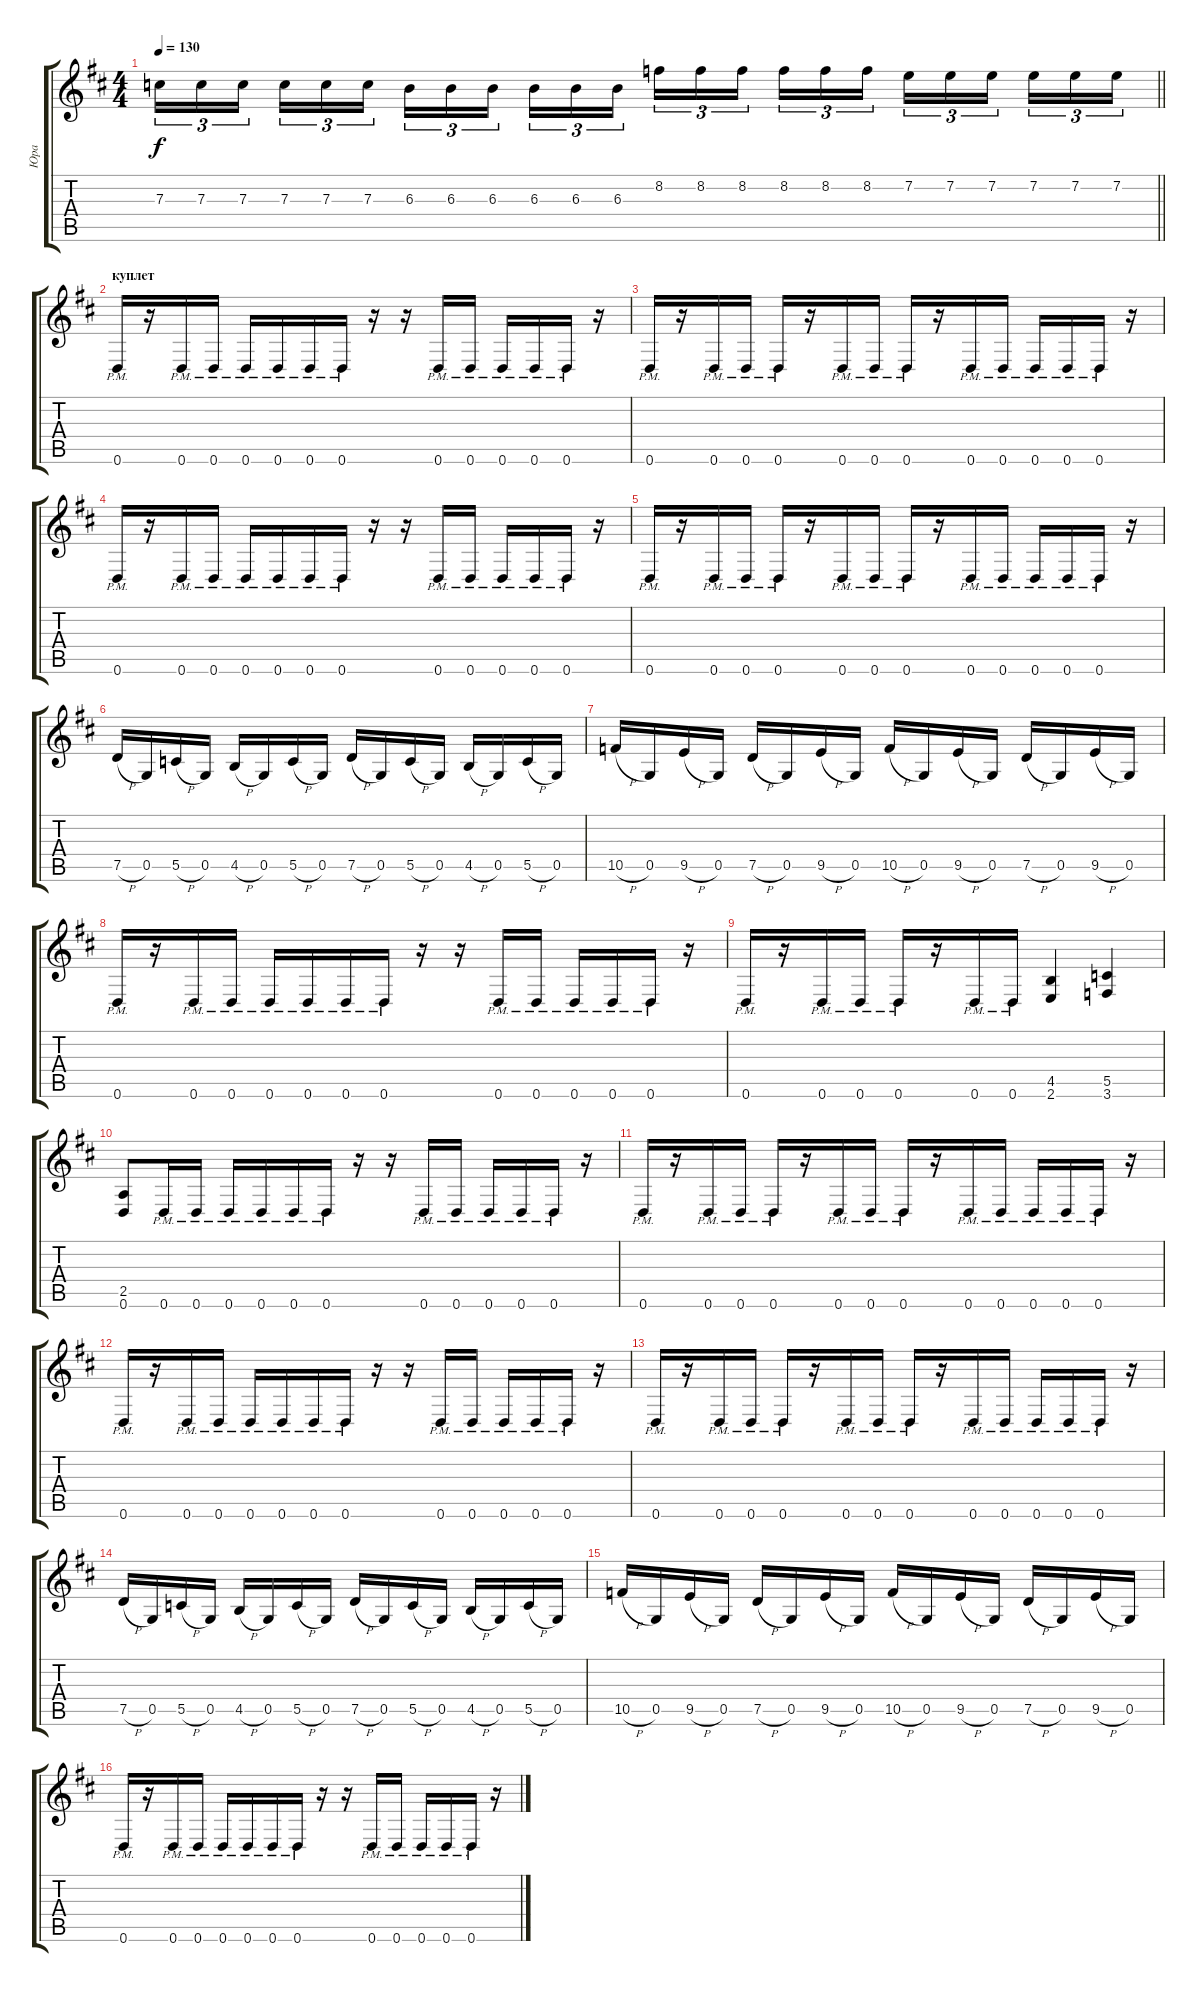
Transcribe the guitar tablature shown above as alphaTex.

\track ("Юра" "Юра") {instrument distortionguitar}
\staff {score tabs}
\tuning (D4 A3 F3 C3 G2 D2) {hide}
\ts (4 4)
\tempo 130
\clef g2
\barLineRight lightlight
\ks bminor
7.3.16{tu (3 2) dy f} 7.3.16{tu (3 2)} 7.3.16{tu (3 2) beam splitsecondary} 7.3.16{tu (3 2)} 7.3.16{tu (3 2)} 7.3.16{tu (3 2)} 6.3.16{tu (3 2)} 6.3.16{tu (3 2)} 6.3.16{tu (3 2) beam splitsecondary} 6.3.16{tu (3 2)} 6.3.16{tu (3 2)} 6.3.16{tu (3 2)} 8.2.16{tu (3 2)} 8.2.16{tu (3 2)} 8.2.16{tu (3 2) beam splitsecondary} 8.2.16{tu (3 2)} 8.2.16{tu (3 2)} 8.2.16{tu (3 2)} 7.2.16{tu (3 2)} 7.2.16{tu (3 2)} 7.2.16{tu (3 2) beam splitsecondary} 7.2.16{tu (3 2)} 7.2.16{tu (3 2)} 7.2.16{tu (3 2)} |
\section ("" "куплет")
0.6{pm}.16 r.16 0.6{pm}.16 0.6{pm}.16 0.6{pm}.16 0.6{pm}.16 0.6{pm}.16 0.6{pm}.16 r.16 r.16 0.6{pm}.16 0.6{pm}.16 0.6{pm}.16 0.6{pm}.16 0.6{pm}.16 r.16 |
0.6{pm}.16 r.16 0.6{pm}.16 0.6{pm}.16 0.6{pm}.16 r.16 0.6{pm}.16 0.6{pm}.16 0.6{pm}.16 r.16 0.6{pm}.16 0.6{pm}.16 0.6{pm}.16 0.6{pm}.16 0.6{pm}.16 r.16 |
0.6{pm}.16 r.16 0.6{pm}.16 0.6{pm}.16 0.6{pm}.16 0.6{pm}.16 0.6{pm}.16 0.6{pm}.16 r.16 r.16 0.6{pm}.16 0.6{pm}.16 0.6{pm}.16 0.6{pm}.16 0.6{pm}.16 r.16 |
0.6{pm}.16 r.16 0.6{pm}.16 0.6{pm}.16 0.6{pm}.16 r.16 0.6{pm}.16 0.6{pm}.16 0.6{pm}.16 r.16 0.6{pm}.16 0.6{pm}.16 0.6{pm}.16 0.6{pm}.16 0.6{pm}.16 r.16 |
7.5{h}.16 0.5.16 5.5{h}.16 0.5.16 4.5{h}.16 0.5.16 5.5{h}.16 0.5.16 7.5{h}.16 0.5.16 5.5{h}.16 0.5.16 4.5{h}.16 0.5.16 5.5{h}.16 0.5.16 |
10.5{h}.16 0.5.16 9.5{h}.16 0.5.16 7.5{h}.16 0.5.16 9.5{h}.16 0.5.16 10.5{h}.16 0.5.16 9.5{h}.16 0.5.16 7.5{h}.16 0.5.16 9.5{h}.16 0.5.16 |
0.6{pm}.16 r.16 0.6{pm}.16 0.6{pm}.16 0.6{pm}.16 0.6{pm}.16 0.6{pm}.16 0.6{pm}.16 r.16 r.16 0.6{pm}.16 0.6{pm}.16 0.6{pm}.16 0.6{pm}.16 0.6{pm}.16 r.16 |
0.6{pm}.16 r.16 0.6{pm}.16 0.6{pm}.16 0.6{pm}.16 r.16 0.6{pm}.16 0.6{pm}.16 (4.5 2.6).4 (5.5 3.6).4 |
(2.5 0.6).8 0.6{pm}.16 0.6{pm}.16 0.6{pm}.16 0.6{pm}.16 0.6{pm}.16 0.6{pm}.16 r.16 r.16 0.6{pm}.16 0.6{pm}.16 0.6{pm}.16 0.6{pm}.16 0.6{pm}.16 r.16 |
0.6{pm}.16 r.16 0.6{pm}.16 0.6{pm}.16 0.6{pm}.16 r.16 0.6{pm}.16 0.6{pm}.16 0.6{pm}.16 r.16 0.6{pm}.16 0.6{pm}.16 0.6{pm}.16 0.6{pm}.16 0.6{pm}.16 r.16 |
0.6{pm}.16 r.16 0.6{pm}.16 0.6{pm}.16 0.6{pm}.16 0.6{pm}.16 0.6{pm}.16 0.6{pm}.16 r.16 r.16 0.6{pm}.16 0.6{pm}.16 0.6{pm}.16 0.6{pm}.16 0.6{pm}.16 r.16 |
0.6{pm}.16 r.16 0.6{pm}.16 0.6{pm}.16 0.6{pm}.16 r.16 0.6{pm}.16 0.6{pm}.16 0.6{pm}.16 r.16 0.6{pm}.16 0.6{pm}.16 0.6{pm}.16 0.6{pm}.16 0.6{pm}.16 r.16 |
7.5{h}.16 0.5.16 5.5{h}.16 0.5.16 4.5{h}.16 0.5.16 5.5{h}.16 0.5.16 7.5{h}.16 0.5.16 5.5{h}.16 0.5.16 4.5{h}.16 0.5.16 5.5{h}.16 0.5.16 |
10.5{h}.16 0.5.16 9.5{h}.16 0.5.16 7.5{h}.16 0.5.16 9.5{h}.16 0.5.16 10.5{h}.16 0.5.16 9.5{h}.16 0.5.16 7.5{h}.16 0.5.16 9.5{h}.16 0.5.16 |
0.6{pm}.16 r.16 0.6{pm}.16 0.6{pm}.16 0.6{pm}.16 0.6{pm}.16 0.6{pm}.16 0.6{pm}.16 r.16 r.16 0.6{pm}.16 0.6{pm}.16 0.6{pm}.16 0.6{pm}.16 0.6{pm}.16 r.16
